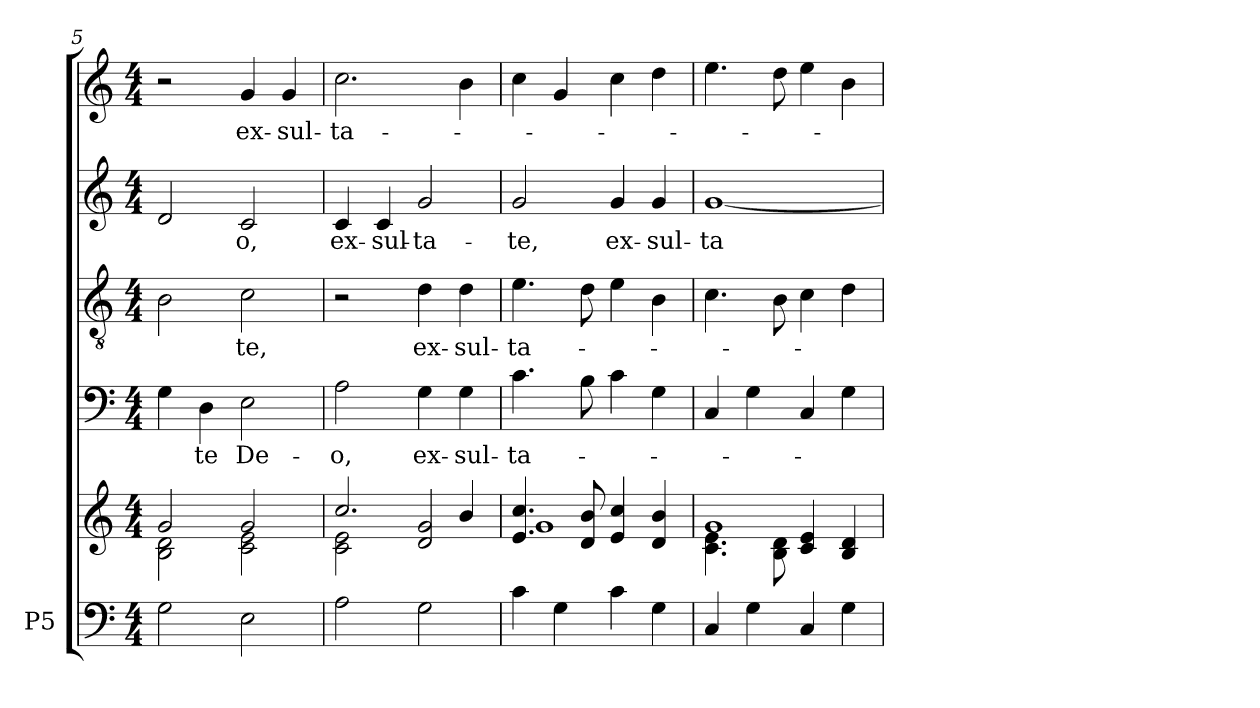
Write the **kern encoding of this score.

**kern	**kern	**kern	**text	**kern	**text	**kern	**text	**kern	**text
*part5	*part5	*part4	*part4	*part3	*part3	*part2	*part2	*part1	*part1
*staff6	*staff5	*staff4	*staff4	*staff3	*staff3	*staff2	*staff2	*staff1	*staff1
*I"P5	*	*	*	*	*	*	*	*	*
*clefF4	*clefG2	*clefF4	*	*clefGv2	*	*clefG2	*	*clefG2	*
*k[]	*k[]	*k[]	*	*k[]	*	*k[]	*	*k[]	*
*C:	*C:	*C:	*	*C:	*	*C:	*	*C:	*
*M4/4	*M4/4	*M4/4	*	*M4/4	*	*M4/4	*	*M4/4	*
=5	=5	=5	=5	=5	=5	=5	=5	=5	=5
*	*^	*	*	*	*	*	*	*	*
2Gi\	2gi/	2Bi\ 2di	4Gi\	.	2Bi\	.	2di/	.	2r	.
!	!	!	!	!LO:LY:b:color=#000000	!	!	!	!	!	!
.	.	.	4Di\	-te	.	.	.	.	.	.
!	!	!	!	!LO:LY:b:color=#000000	!	!	!	!	!	!
!	!	!	!	!	!	!LO:LY:b:color=#000000	!	!	!	!
!	!	!	!	!	!	!	!	!LO:LY:b:color=#000000	!	!
!	!	!	!	!	!	!	!	!	!	!LO:LY:b:color=#000000
2Ei\	2gi/	2ci\ 2ei	2Ei\	De-	2ci\	-te,	2ci/	-o,	4gi/	ex-
!	!	!	!	!	!	!	!	!	!	!LO:LY:b:color=#000000
.	.	.	.	.	.	.	.	.	4gi/	-sul-
=6	=6	=6	=6	=6	=6	=6	=6	=6	=6	=6
!	!	!	!	!LO:LY:b:color=#000000	!	!	!	!	!	!
!	!	!	!	!	!	!	!	!LO:LY:b:color=#000000	!	!
!	!	!	!	!	!	!	!	!	!	!LO:LY:b:color=#000000
2Ai\	2.cci/	2ci\ 2ei	2Ai\	-o,	2r	.	4ci/	ex-	2.cci\	-ta-
!	!	!	!	!	!	!	!	!LO:LY:b:color=#000000	!	!
.	.	.	.	.	.	.	4ci/	-sul-	.	.
!	!	!	!	!LO:LY:b:color=#000000	!	!	!	!	!	!
!	!	!	!	!	!	!LO:LY:b:color=#000000	!	!	!	!
!	!	!	!	!	!	!	!	!LO:LY:b:color=#000000	!	!
2Gi\	.	2di/ 2gi	4Gi\	ex-	4di\	ex-	2gi/	-ta-	.	.
!	!	!	!	!LO:LY:b:color=#000000	!	!	!	!	!	!
!	!	!	!	!	!	!LO:LY:b:color=#000000	!	!	!	!
.	4bi/	.	4Gi\	-sul-	4di\	-sul-	.	.	4bi\	.
!!LO:LB:g=z
=7	=7	=7	=7	=7	=7	=7	=7	=7	=7	=7
!	!	!	!	!LO:LY:b:color=#000000	!	!	!	!	!	!
!	!	!	!	!	!	!LO:LY:b:color=#000000	!	!	!	!
!	!	!	!	!	!	!	!	!LO:LY:b:color=#000000	!	!
4ci\	4.ei/ 4.cci	1gi	4.ci\	-ta-	4.ei\	-ta-	2gi/	-te,	4cci\	.
4Gi\	.	.	.	.	.	.	.	.	4gi/	.
.	8di/ 8bi	.	8Bi\	.	8di\	.	.	.	.	.
!	!	!	!	!	!	!	!	!LO:LY:b:color=#000000	!	!
4ci\	4ei/ 4cci	.	4ci\	.	4ei\	.	4gi/	ex-	4cci\	.
!	!	!	!	!	!	!	!	!LO:LY:b:color=#000000	!	!
4Gi\	4di/ 4bi	.	4Gi\	.	4Bi\	.	4gi/	-sul-	4ddi\	.
=8	=8	=8	=8	=8	=8	=8	=8	=8	=8	=8
!	!	!	!	!	!	!	!	!LO:LY:b:color=#000000	!	!
4Ci/	1gi	4.ci\ 4.ei	4Ci/	.	4.ci\	.	[1gi	-ta-	4.eei\	.
4Gi\	.	.	4Gi\	.	.	.	.	.	.	.
.	.	8Bi\ 8di	.	.	8Bi\	.	.	.	8ddi\	.
4Ci/	.	4ci/ 4ei	4Ci/	.	4ci\	.	.	.	4eei\	.
4Gi\	.	4Bi/ 4di	4Gi\	.	4di\	.	.	.	4bi\	.
*	*v	*v	*	*	*	*	*	*	*	*
=	=	=	=	=	=	=	=	=	=
*-	*-	*-	*-	*-	*-	*-	*-	*-	*-
